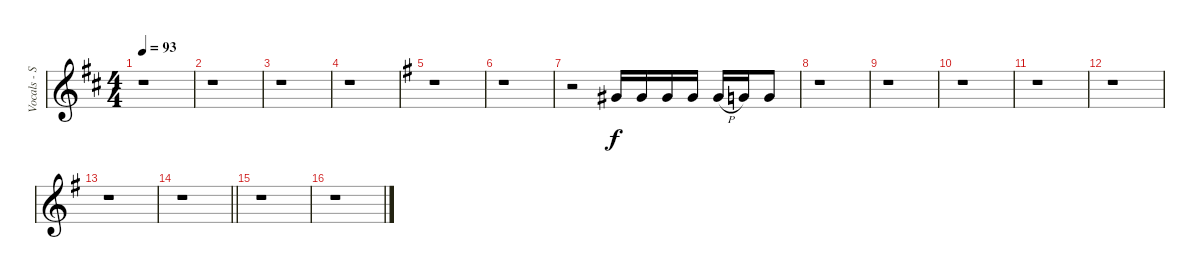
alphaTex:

\track ("Vocals - Steve Lee" "Vocals - S") {instrument frenchhorn}
\staff {score}
\tuning (E4 B3 G3 D3 A2 E2) {hide}
\ts (4 4)
\tempo 93
\clef g2
\ks bminor
r.1{dy f} |
r.1 |
r.1 |
r.1 |
\ks eminor
r.1 |
r.1 |
r.2 4.1.16{balance 3 instrument tenorsax} 4.1.16 4.1.16 4.1.16 4.1{h}.16 3.1.16 3.1.8 |
r.1 |
r.1 |
r.1 |
r.1 |
r.1 |
r.1 |
\barLineRight lightlight
r.1 |
r.1 |
r.1
